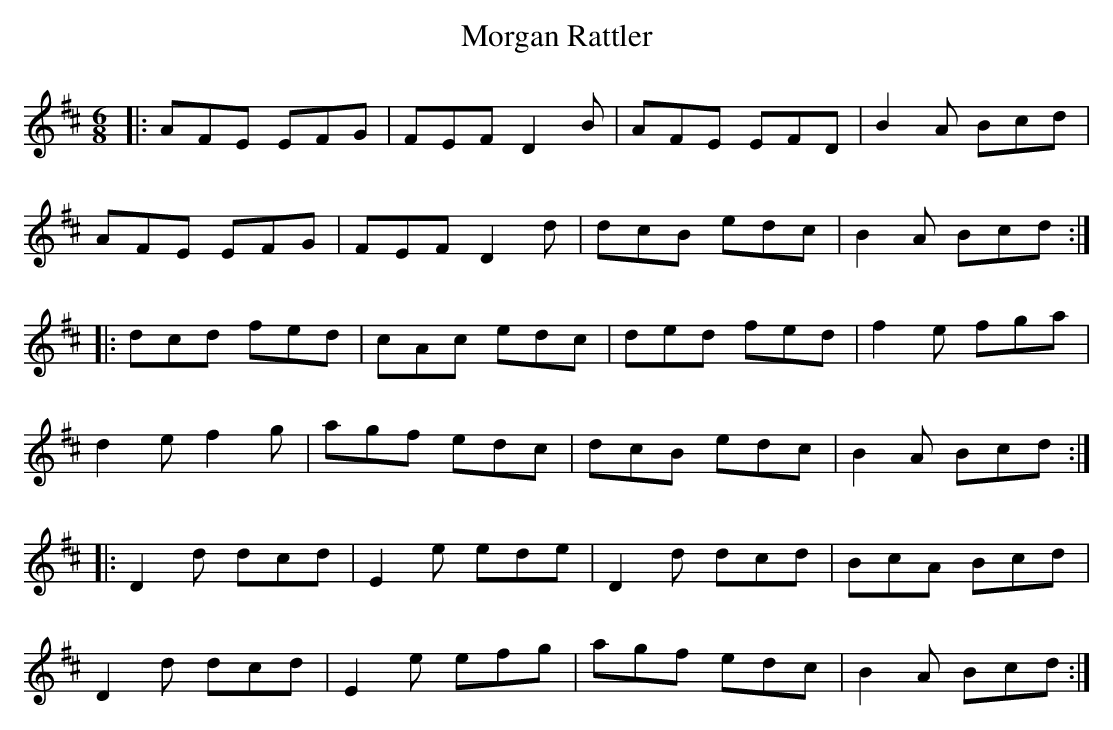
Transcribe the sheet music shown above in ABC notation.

X:1
T:Morgan Rattler
M:6/8
L:1/8
K:D
|:AFE EFG|FEF D2B|AFE EFD|B2A Bcd|!AFE EFG|FEF D2d|dcB edc|B2A Bcd:|!
|:dcd fed|cAc edc|ded fed|f2e fga|!d2e f2g|agf edc|dcB edc|B2A Bcd:|!
|:D2d dcd|E2e ede|D2d dcd|BcA Bcd|!D2d dcd|E2e efg|agf edc|B2A Bcd:|]
